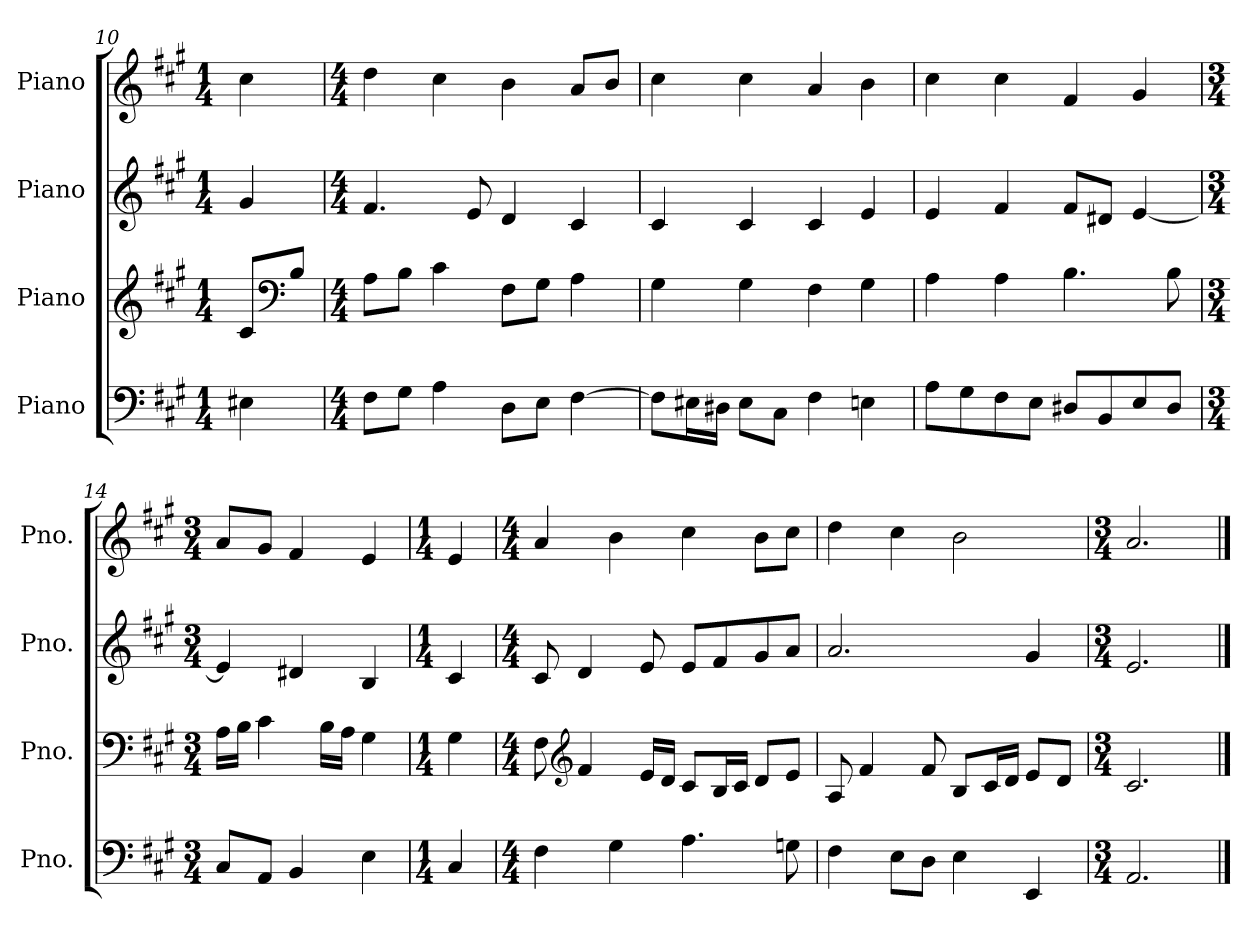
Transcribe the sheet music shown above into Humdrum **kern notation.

**kern	**kern	**kern	**kern
*part4	*part3	*part2	*part1
*staff4	*staff3	*staff2	*staff1
*I"Piano	*I"Piano	*I"Piano	*I"Piano
*I'Pno.	*I'Pno.	*I'Pno.	*I'Pno.
*clefF4	*clefG2	*clefG2	*clefG2
*k[f#c#g#]	*k[f#c#g#]	*k[f#c#g#]	*k[f#c#g#]
*M1/4	*M1/4	*M1/4	*M1/4
=10	=10	=10	=10
4E#X\	8c#/L	4g#/	4cc#\
*	*clefF4	*	*
.	8B/J	.	.
!!LO:LB:g=z
=11	=11	=11	=11
*M4/4	*M4/4	*M4/4	*M4/4
8F#\L	8A\L	4.f#/	4dd\
8G#\J	8B\J	.	.
4A\	4c#\	.	4cc#\
.	.	8e/	.
8D\L	8F#\L	4d/	4b\
8E\J	8G#\J	.	.
[4F#\	4A\	4c#/	8a/L
.	.	.	8b/J
=12	=12	=12	=12
8F#\L]	4G#\	4c#/	4cc#\
16E#X\L	.	.	.
16D#X\JJ	.	.	.
8E#\L	4G#\	4c#/	4cc#\
8C#\J	.	.	.
4F#\	4F#\	4c#/	4a/
4En\	4G#\	4e/	4b\
=13	=13	=13	=13
8A\L	4A\	4e/	4cc#\
8G#\	.	.	.
8F#\	4A\	4f#/	4cc#\
8E\J	.	.	.
8D#X/L	4.B\	8f#/L	4f#/
8BB/	.	8d#X/J	.
8E/	.	[4e/	4g#/
8D#/J	8B\	.	.
=14	=14	=14	=14
*M3/4	*M3/4	*M3/4	*M3/4
8C#/L	16A\LL	4e/]	8a/L
.	16B\JJ	.	.
8AA/J	4c#\	.	8g#/J
4BB/	.	4d#X/	4f#/
.	16B\LL	.	.
.	16A\JJ	.	.
4E\	4G#\	4B/	4e/
=15	=15	=15	=15
*M1/4	*M1/4	*M1/4	*M1/4
4C#/	4G#\	4c#/	4e/
!!LO:PB:g=z
=16	=16	=16	=16
*M4/4	*M4/4	*M4/4	*M4/4
4F#\	8F#\	8c#/	4a/
*	*clefG2	*	*
.	4f#/	4d/	.
4G#\	.	.	4b\
.	16e/LL	8e/	.
.	16d/JJ	.	.
4.A\	8c#/L	8e/L	4cc#\
.	16B/L	8f#/	.
.	16c#/JJ	.	.
.	8d/L	8g#/	8b\L
8Gn\	8e/J	8a/J	8cc#\J
=17	=17	=17	=17
4F#\	8A/	2.a/	4dd\
.	4f#/	.	.
8E\L	.	.	4cc#\
8D\J	8f#/	.	.
4E\	8B/L	.	2b\
.	16c#/L	.	.
.	16d/JJ	.	.
4EE/	8e/L	4g#/	.
.	8d/J	.	.
=18	=18	=18	=18
*M3/4	*M3/4	*M3/4	*M3/4
2.AA/	2.c#/	2.e/	2.a/
==	==	==	==
*-	*-	*-	*-
